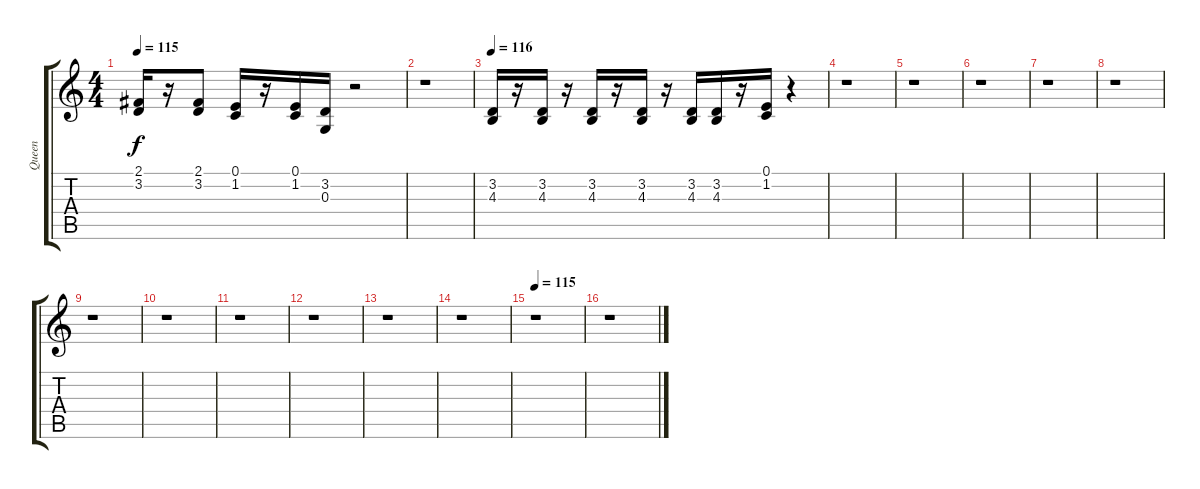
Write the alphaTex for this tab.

\track ("Queen" "Queen") {instrument synthvoice}
\staff {score tabs}
\tuning (E4 B3 G3 D3 A2 E2) {hide}
\ts (4 4)
\tempo 115
\clef g2
\ks c
(2.1 3.2).16{dy f} r.16 (2.1 3.2).8 (0.1 1.2).16 r.16 (0.1 1.2).16 (3.2 0.3).16 r.2 |
r.1 |
\tempo 116
(3.2 4.3).16 r.16 (3.2 4.3).16 r.16 (3.2 4.3).16 r.16 (3.2 4.3).16 r.16 (3.2 4.3).16 (3.2 4.3).16 r.16 (0.1 1.2).16 r.4 |
r.1 |
r.1 |
r.1 |
r.1 |
r.1 |
r.1 |
r.1 |
r.1 |
r.1 |
r.1 |
r.1 |
\tempo 115
r.1 |
r.1
